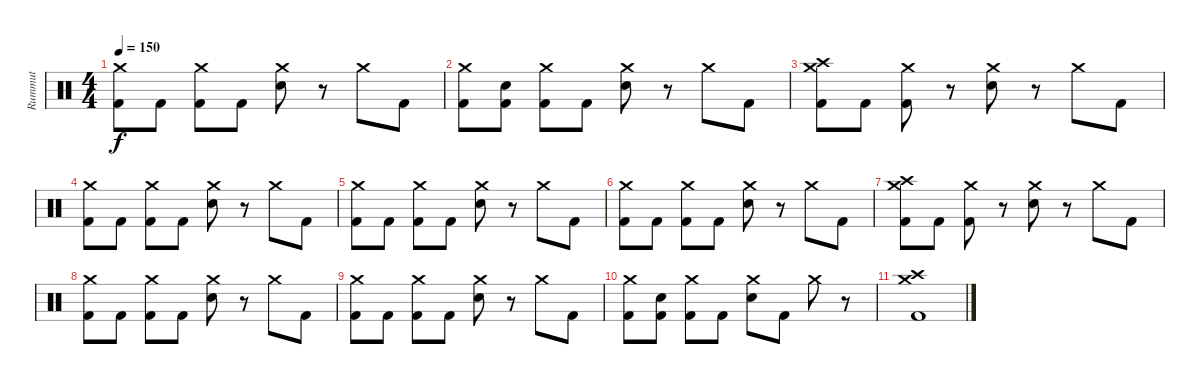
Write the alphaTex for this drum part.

\track ("Rummut" "Rummut") {instrument percussion}
\staff {score}
\articulation defaults
\ts (4 4)
\tempo 150
\clef neutral
\ks c
("Crash medium (hit)" "Kick (hit) 2").8{dy f} "Kick (hit) 2".8 ("Crash medium (hit)" "Kick (hit) 2").8 "Kick (hit) 2".8 ("Crash medium (hit)" "Electric Snare (hit)").8 r.8 "Crash medium (hit)".8 "Kick (hit) 2".8 |
("Crash medium (hit)" "Kick (hit) 2").8 ("Electric Snare (hit)" "Kick (hit) 2").8 ("Crash medium (hit)" "Kick (hit) 2").8 "Kick (hit) 2".8 ("Crash medium (hit)" "Electric Snare (hit)").8 r.8 "Crash medium (hit)".8 "Kick (hit) 2".8 |
("Crash high (hit)" "Crash medium (hit)" "Kick (hit) 2").8 "Kick (hit) 2".8 ("Crash medium (hit)" "Kick (hit) 2").8 r.8 ("Crash medium (hit)" "Electric Snare (hit)").8 r.8 "Crash medium (hit)".8 "Kick (hit) 2".8 |
("Crash medium (hit)" "Kick (hit) 2").8 "Kick (hit) 2".8 ("Crash medium (hit)" "Kick (hit) 2").8 "Kick (hit) 2".8 ("Crash medium (hit)" "Electric Snare (hit)").8 r.8 "Crash medium (hit)".8 "Kick (hit) 2".8 |
("Crash medium (hit)" "Kick (hit) 2").8 "Kick (hit) 2".8 ("Crash medium (hit)" "Kick (hit) 2").8 "Kick (hit) 2".8 ("Crash medium (hit)" "Electric Snare (hit)").8 r.8 "Crash medium (hit)".8 "Kick (hit) 2".8 |
("Crash medium (hit)" "Kick (hit) 2").8 "Kick (hit) 2".8 ("Crash medium (hit)" "Kick (hit) 2").8 "Kick (hit) 2".8 ("Crash medium (hit)" "Electric Snare (hit)").8 r.8 "Crash medium (hit)".8 "Kick (hit) 2".8 |
("Crash high (hit)" "Crash medium (hit)" "Kick (hit) 2").8 "Kick (hit) 2".8 ("Crash medium (hit)" "Kick (hit) 2").8 r.8 ("Crash medium (hit)" "Electric Snare (hit)").8 r.8 "Crash medium (hit)".8 "Kick (hit) 2".8 |
("Crash medium (hit)" "Kick (hit) 2").8 "Kick (hit) 2".8 ("Crash medium (hit)" "Kick (hit) 2").8 "Kick (hit) 2".8 ("Crash medium (hit)" "Electric Snare (hit)").8 r.8 "Crash medium (hit)".8 "Kick (hit) 2".8 |
("Crash medium (hit)" "Kick (hit) 2").8 "Kick (hit) 2".8 ("Crash medium (hit)" "Kick (hit) 2").8 "Kick (hit) 2".8 ("Crash medium (hit)" "Electric Snare (hit)").8 r.8 "Crash medium (hit)".8 "Kick (hit) 2".8 |
("Crash medium (hit)" "Kick (hit) 2").8 ("Electric Snare (hit)" "Kick (hit) 2").8 ("Crash medium (hit)" "Kick (hit) 2").8 "Kick (hit) 2".8 ("Crash medium (hit)" "Electric Snare (hit)").8 "Kick (hit) 2".8 "Crash medium (hit)".8 r.8 |
("Crash medium (hit)" "Crash high (hit)" "Kick (hit) 2").1
